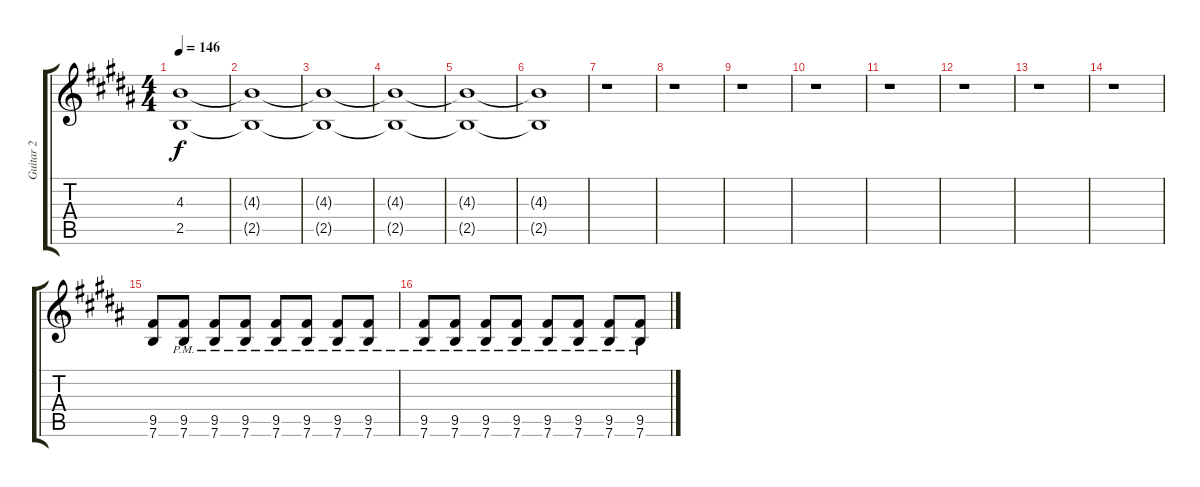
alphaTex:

\track ("Guitar 2" "Guitar 2") {instrument distortionguitar}
\staff {score tabs}
\tuning (E4 B3 G3 D3 A2 E2) {hide}
\ts (4 4)
\tempo 146
\clef g2
\ks b
(4.3{t} 2.5{t}).1{dy f} |
(4.3{t} 2.5{t}).1 |
(4.3{t} 2.5{t}).1 |
(4.3{t} 2.5{t}).1 |
(4.3{t} 2.5{t}).1 |
(4.3{t} 2.5{t}).1 |
r.1 |
r.1 |
r.1 |
r.1 |
r.1 |
r.1 |
r.1 |
r.1 |
(9.5 7.6).8 (9.5{pm} 7.6{pm}).8 (9.5{pm} 7.6{pm}).8 (9.5{pm} 7.6{pm}).8 (9.5{pm} 7.6{pm}).8 (9.5{pm} 7.6{pm}).8 (9.5{pm} 7.6{pm}).8 (9.5{pm} 7.6{pm}).8 |
(9.5{pm} 7.6{pm}).8 (9.5{pm} 7.6{pm}).8 (9.5{pm} 7.6{pm}).8 (9.5{pm} 7.6{pm}).8 (9.5{pm} 7.6{pm}).8 (9.5{pm} 7.6{pm}).8 (9.5{pm} 7.6{pm}).8 (9.5{pm} 7.6{pm}).8
